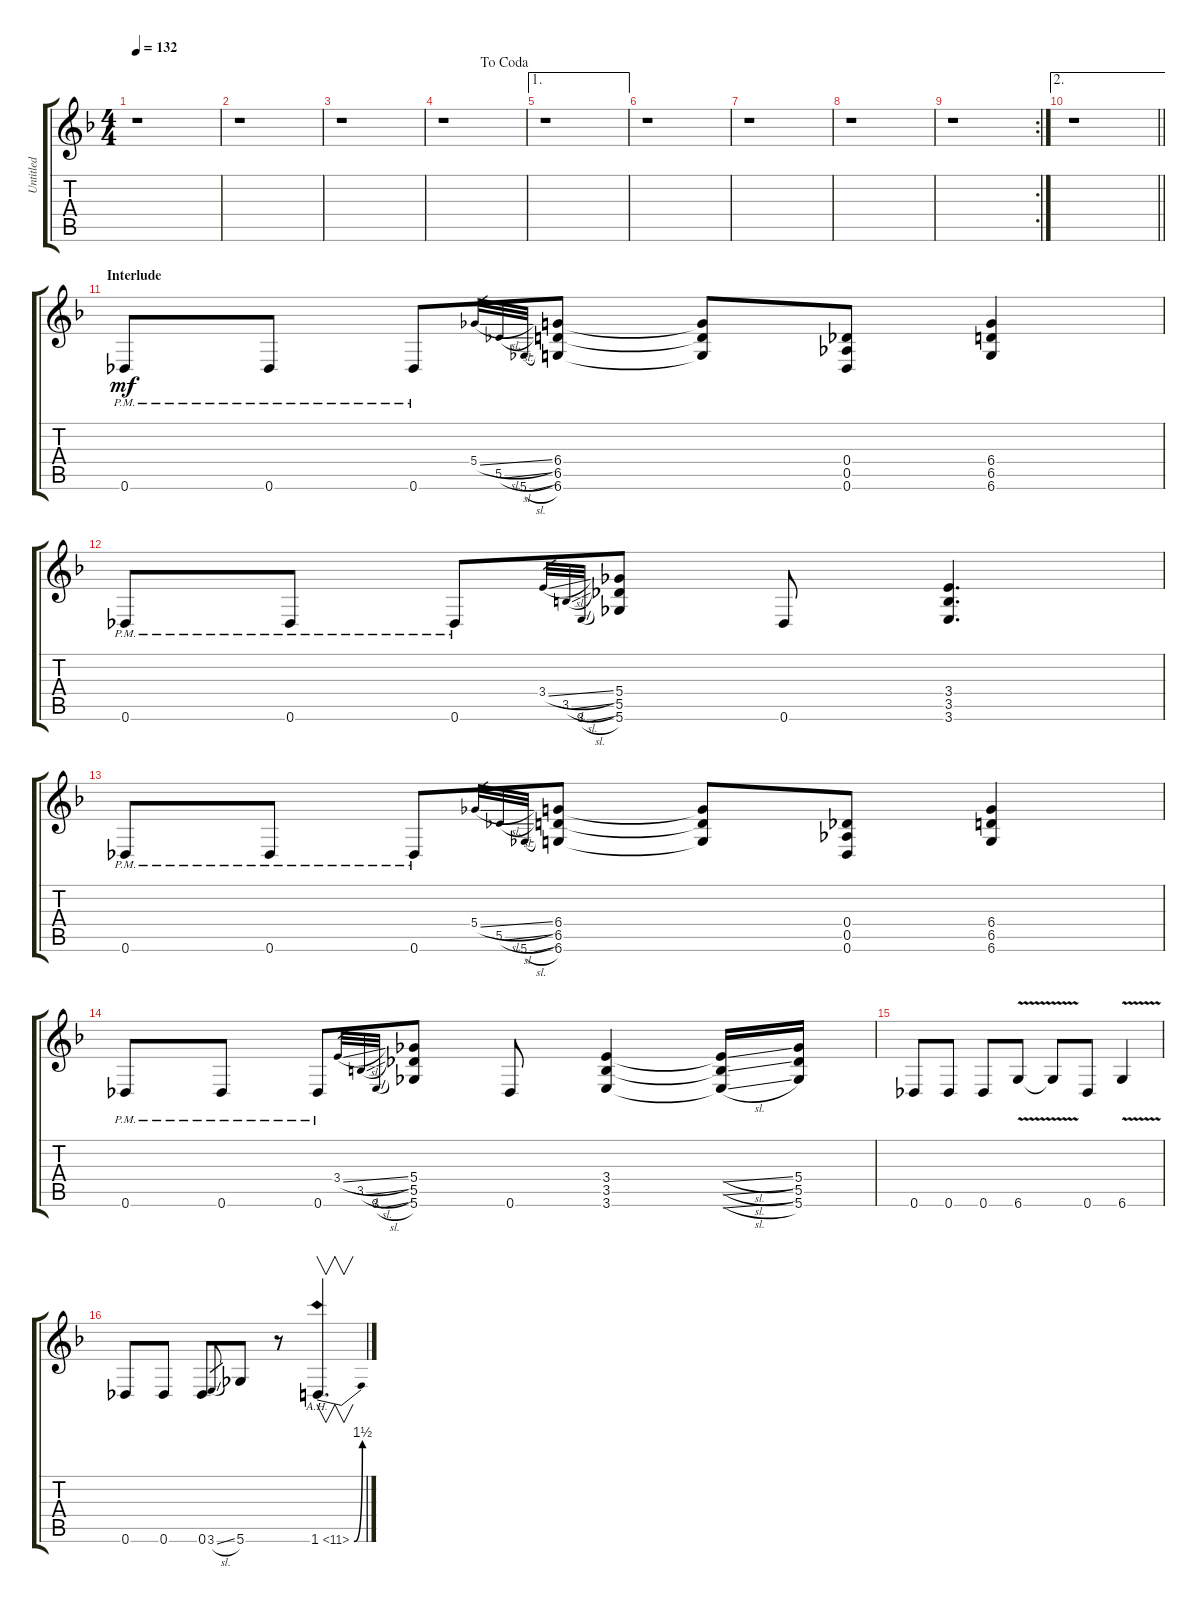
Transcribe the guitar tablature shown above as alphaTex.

\track ("Untitled" "Untitled") {instrument overdrivenguitar}
\staff {score tabs}
\tuning (Eb4 Bb3 Gb3 Db3 Ab2 Db2) {hide}
\ts (4 4)
\tempo 132
\clef g2
\ks f
r.1{dy mf} |
r.1 |
r.1 |
\jump dacoda
r.1 |
\ae 1
r.1 |
r.1 |
r.1 |
r.1 |
\rc 2
r.1 |
\ae 2
\barLineRight lightlight
r.1 |
\section ("" "Interlude")
0.6{pm}.8 0.6{pm}.8 0.6{pm}.8 5.4{sl}.32{gr} 5.5{sl}.32{gr} 5.6{sl}.32{gr} (6.4 6.5 6.6).8 (6.4{t} 6.5{t} 6.6{t}).8 (0.4 0.5 0.6).8 (6.4 6.5 6.6).4 |
0.6{pm}.8 0.6{pm}.8 0.6{pm}.8 3.4{sl}.32{gr} 3.5{sl}.32{gr} 3.6{sl}.32{gr} (5.4 5.5 5.6).8 0.6.8 (3.4 3.5 3.6).4{d} |
0.6{pm}.8 0.6{pm}.8 0.6{pm}.8 5.4{sl}.32{gr} 5.5{sl}.32{gr} 5.6{sl}.32{gr} (6.4 6.5 6.6).8 (6.4{t} 6.5{t} 6.6{t}).8 (0.4 0.5 0.6).8 (6.4 6.5 6.6).4 |
0.6{pm}.8 0.6{pm}.8 0.6{pm}.8 3.4{sl}.32{gr} 3.5{sl}.32{gr} 3.6{sl}.32{gr} (5.4 5.5 5.6).8 0.6.8 (3.4 3.5 3.6).4 (3.4{sl t} 3.5{sl t} 3.6{sl t}).16 (5.4 5.5 5.6).16 |
0.6.8 0.6.8 0.6.8 6.6{v}.8 6.6{v t}.8 0.6.8 6.6{v}.4 |
0.6.8 0.6.8 0.6.8 3.6{sl}.8{gr} 5.6.8 r.8 1.6{be (bend 0 0 60 6) ah 10}.4{v d}
